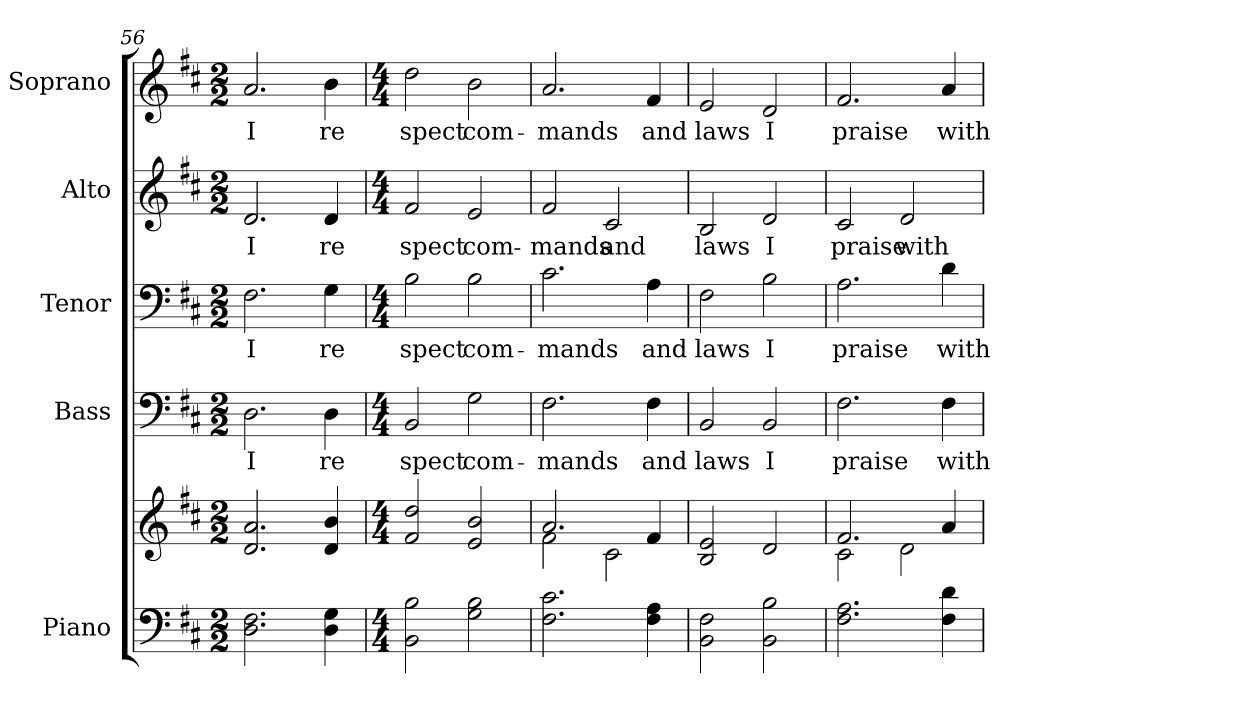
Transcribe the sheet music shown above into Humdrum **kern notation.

**kern	**kern	**kern	**text	**kern	**text	**kern	**text	**kern	**text
*part5	*part5	*part4	*part4	*part3	*part3	*part2	*part2	*part1	*part1
*staff6	*staff5	*staff4	*staff4	*staff3	*staff3	*staff2	*staff2	*staff1	*staff1
*I"Piano	*	*I"Bass	*	*I"Tenor	*	*I"Alto	*	*I"Soprano	*
*I'Pno.	*	*I'B.	*	*I'T.	*	*I'A.	*	*I'S.	*
*clefF4	*clefG2	*clefF4	*	*clefF4	*	*clefG2	*	*clefG2	*
*k[f#c#]	*k[f#c#]	*k[f#c#]	*	*k[f#c#]	*	*k[f#c#]	*	*k[f#c#]	*
*D:	*D:	*D:	*	*D:	*	*D:	*	*D:	*
*M2/2	*M2/2	*M2/2	*	*M2/2	*	*M2/2	*	*M2/2	*
=56	=56	=56	=56	=56	=56	=56	=56	=56	=56
!	!	!	!LO:LY:b:color=#000000	!	!	!	!	!	!
!	!	!	!	!	!LO:LY:b:color=#000000	!	!	!	!
!	!	!	!	!	!	!	!LO:LY:b:color=#000000	!	!
!	!	!	!	!	!	!	!	!	!LO:LY:b:color=#000000
2.Di\ 2.F#i	2.di/ 2.ai	2.Di\	I	2.F#i\	I	2.di/	I	2.ai/	I
!	!	!	!LO:LY:b:color=#000000	!	!	!	!	!	!
!	!	!	!	!	!LO:LY:b:color=#000000	!	!	!	!
!	!	!	!	!	!	!	!LO:LY:b:color=#000000	!	!
!	!	!	!	!	!	!	!	!	!LO:LY:b:color=#000000
4Di\ 4Gi	4di/ 4bi	4Di\	re	4Gi\	re	4di/	re	4bi\	re
=57	=57	=57	=57	=57	=57	=57	=57	=57	=57
*M4/4	*M4/4	*M4/4	*	*M4/4	*	*M4/4	*	*M4/4	*
!	!	!	!LO:LY:b:color=#000000	!	!	!	!	!	!
!	!	!	!	!	!LO:LY:b:color=#000000	!	!	!	!
!	!	!	!	!	!	!	!LO:LY:b:color=#000000	!	!
!	!	!	!	!	!	!	!	!	!LO:LY:b:color=#000000
2BBi\ 2Bi	2f#i/ 2ddi	2BBi/	spect	2Bi\	spect	2f#i/	spect	2ddi\	spect
!	!	!	!LO:LY:b:color=#000000	!	!	!	!	!	!
!	!	!	!	!	!LO:LY:b:color=#000000	!	!	!	!
!	!	!	!	!	!	!	!LO:LY:b:color=#000000	!	!
!	!	!	!	!	!	!	!	!	!LO:LY:b:color=#000000
2Gi\ 2Bi	2ei/ 2bi	2Gi\	com-	2Bi\	com-	2ei/	com-	2bi\	com-
!!LO:PB:g=z
=58	=58	=58	=58	=58	=58	=58	=58	=58	=58
*	*^	*	*	*	*	*	*	*	*
!	!	!	!	!LO:LY:b:color=#000000	!	!	!	!	!	!
!	!	!	!	!	!	!LO:LY:b:color=#000000	!	!	!	!
!	!	!	!	!	!	!	!	!LO:LY:b:color=#000000	!	!
!	!	!	!	!	!	!	!	!	!	!LO:LY:b:color=#000000
2.F#i\ 2.c#i	2.ai/	2f#i\	2.F#i\	-mands	2.c#i\	-mands	2f#i/	-mands	2.ai/	-mands
!	!	!	!	!	!	!	!	!LO:LY:b:color=#000000	!	!
.	.	2c#i\	.	.	.	.	2c#i/	and	.	.
!	!	!	!	!LO:LY:b:color=#000000	!	!	!	!	!	!
!	!	!	!	!	!	!LO:LY:b:color=#000000	!	!	!	!
!	!	!	!	!	!	!	!	!	!	!LO:LY:b:color=#000000
4F#i\ 4Ai	4f#i/	.	4F#i\	and	4Ai\	and	.	.	4f#i/	and
*	*v	*v	*	*	*	*	*	*	*	*
=59	=59	=59	=59	=59	=59	=59	=59	=59	=59
!	!	!	!LO:LY:b:color=#000000	!	!	!	!	!	!
!	!	!	!	!	!LO:LY:b:color=#000000	!	!	!	!
!	!	!	!	!	!	!	!LO:LY:b:color=#000000	!	!
!	!	!	!	!	!	!	!	!	!LO:LY:b:color=#000000
2BBi\ 2F#i	2Bi/ 2ei	2BBi/	laws	2F#i\	laws	2Bi/	laws	2ei/	laws
!	!	!	!LO:LY:b:color=#000000	!	!	!	!	!	!
!	!	!	!	!	!LO:LY:b:color=#000000	!	!	!	!
!	!	!	!	!	!	!	!LO:LY:b:color=#000000	!	!
!	!	!	!	!	!	!	!	!	!LO:LY:b:color=#000000
2BBi\ 2Bi	2di/	2BBi/	I	2Bi\	I	2di/	I	2di/	I
=60	=60	=60	=60	=60	=60	=60	=60	=60	=60
*	*^	*	*	*	*	*	*	*	*
!	!	!	!	!LO:LY:b:color=#000000	!	!	!	!	!	!
!	!	!	!	!	!	!LO:LY:b:color=#000000	!	!	!	!
!	!	!	!	!	!	!	!	!LO:LY:b:color=#000000	!	!
!	!	!	!	!	!	!	!	!	!	!LO:LY:b:color=#000000
2.F#i\ 2.Ai	2.f#i/	2c#i\	2.F#i\	praise	2.Ai\	praise	2c#i/	praise	2.f#i/	praise
!	!	!	!	!	!	!	!	!LO:LY:b:color=#000000	!	!
.	.	2di\	.	.	.	.	2di/	with	.	.
!	!	!	!	!LO:LY:b:color=#000000	!	!	!	!	!	!
!	!	!	!	!	!	!LO:LY:b:color=#000000	!	!	!	!
!	!	!	!	!	!	!	!	!	!	!LO:LY:b:color=#000000
4F#i\ 4di	4ai/	.	4F#i\	with	4di\	with	.	.	4ai/	with
*	*v	*v	*	*	*	*	*	*	*	*
=	=	=	=	=	=	=	=	=	=
*-	*-	*-	*-	*-	*-	*-	*-	*-	*-
